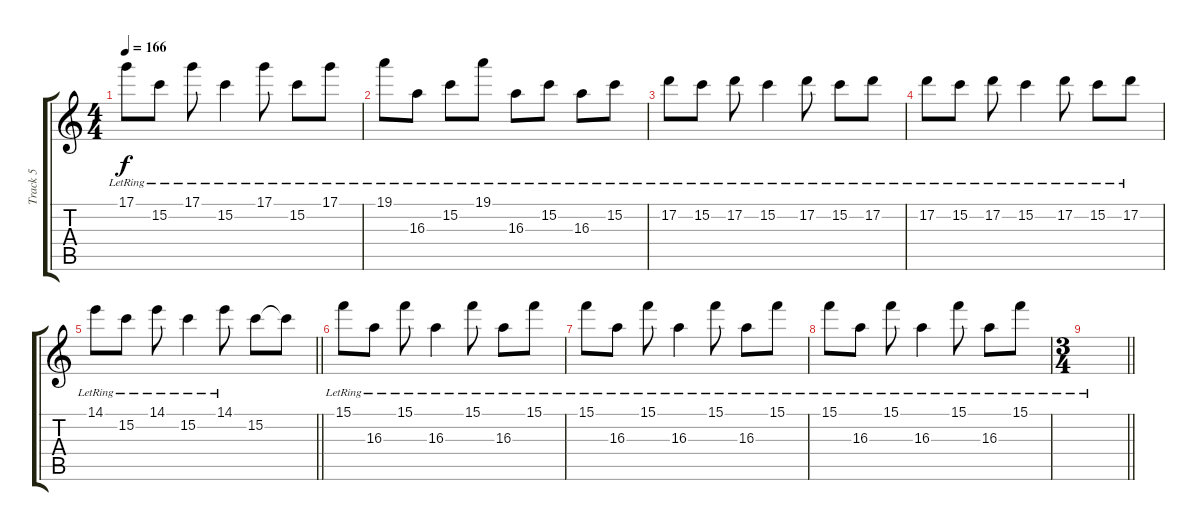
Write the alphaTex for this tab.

\track ("Track 5" "Track 5") {instrument electricguitarjazz}
\staff {score tabs}
\tuning (D4 A3 F3 C3 G2 C2) {hide}
\ts (4 4)
\tempo 166
\clef g2
\ks c
17.1{lr}.8{dy f} 15.2{lr}.8 17.1{lr}.8 15.2{lr}.4 17.1{lr}.8 15.2{lr}.8 17.1{lr}.8 |
19.1{lr}.8 16.3{lr}.8 15.2{lr}.8 19.1{lr}.8 16.3{lr}.8 15.2{lr}.8 16.3{lr}.8 15.2{lr}.8 |
17.2{lr}.8 15.2{lr}.8 17.2{lr}.8 15.2{lr}.4 17.2{lr}.8 15.2{lr}.8 17.2{lr}.8 |
17.2{lr}.8 15.2{lr}.8 17.2{lr}.8 15.2{lr}.4 17.2{lr}.8 15.2{lr}.8 17.2{lr}.8 |
\barLineRight lightlight
14.1{lr}.8 15.2{lr}.8 14.1{lr}.8 15.2{lr}.4 14.1{lr}.8 15.2.8 15.2{t}.8 |
15.1{lr}.8 16.3{lr}.8 15.1{lr}.8 16.3{lr}.4 15.1{lr}.8 16.3{lr}.8 15.1{lr}.8 |
15.1{lr}.8 16.3{lr}.8 15.1{lr}.8 16.3{lr}.4 15.1{lr}.8 16.3{lr}.8 15.1{lr}.8 |
15.1{lr}.8 16.3{lr}.8 15.1{lr}.8 16.3{lr}.4 15.1{lr}.8 16.3{lr}.8 15.1{lr}.8 |
\ts (3 4)
\barLineRight lightlight
